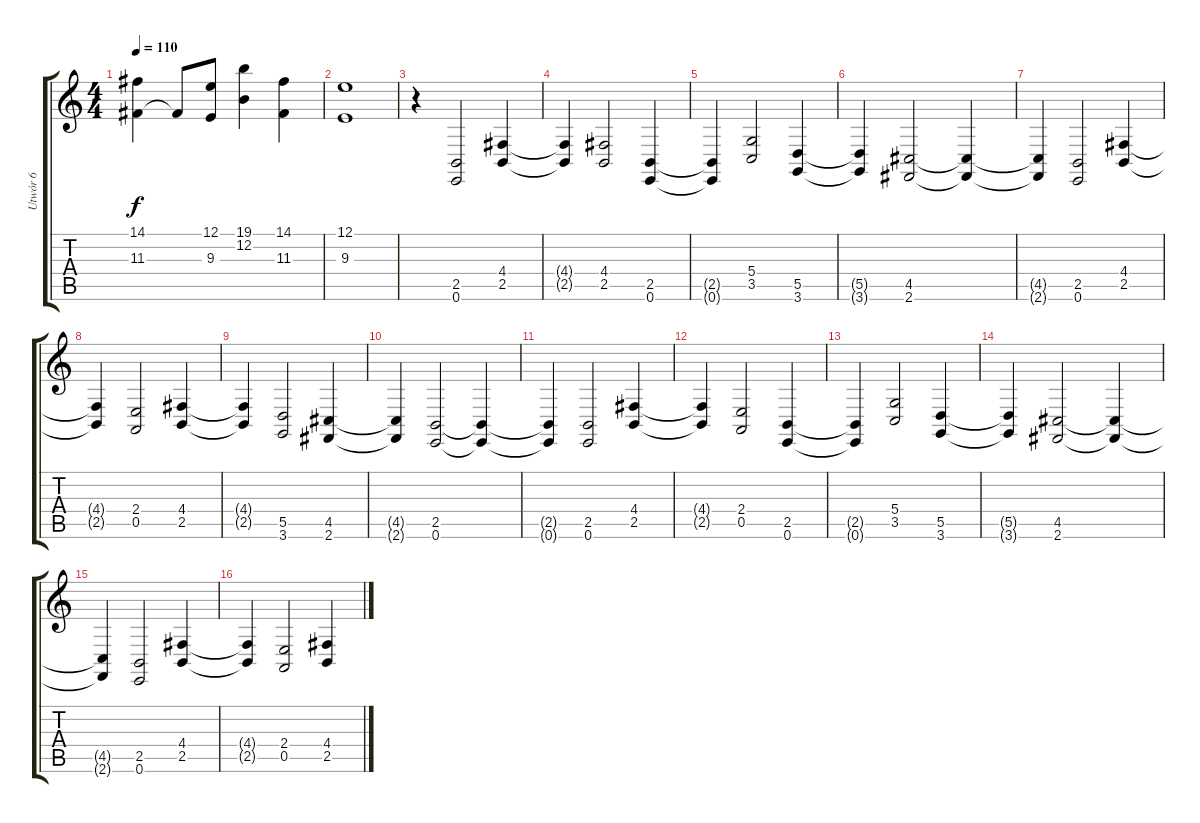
\track ("Utwór 6" "Utwór 6") {instrument pad2warm}
\staff {score tabs}
\tuning (E4 B3 G3 D3 A2 E2) {hide}
\ts (4 4)
\tempo 110
\clef g2
\ks c
(14.1 11.3).4{dy f} 11.3{t}.8 (12.1 9.3).8 (19.1 12.2).4 (14.1 11.3).4 |
(12.1 9.3).1 |
r.4 (2.5 0.6).2 (4.4 2.5).4 |
(4.4{t} 2.5{t}).4 (4.4 2.5).2 (2.5 0.6).4 |
(2.5{t} 0.6{t}).4 (5.4 3.5).2 (5.5 3.6).4 |
(5.5{t} 3.6{t}).4 (4.5 2.6).2 (4.5{t} 2.6{t}).4 |
(4.5{t} 2.6{t}).4 (2.5 0.6).2 (4.4 2.5).4 |
(4.4{t} 2.5{t}).4 (2.4 0.5).2 (4.4 2.5).4 |
(4.4{t} 2.5{t}).4 (5.5 3.6).2 (4.5 2.6).4 |
(4.5{t} 2.6{t}).4 (2.5 0.6).2 (2.5{t} 0.6{t}).4 |
(2.5{t} 0.6{t}).4 (2.5 0.6).2 (4.4 2.5).4 |
(4.4{t} 2.5{t}).4 (2.4 0.5).2 (2.5 0.6).4 |
(2.5{t} 0.6{t}).4 (5.4 3.5).2 (5.5 3.6).4 |
(5.5{t} 3.6{t}).4 (4.5 2.6).2 (4.5{t} 2.6{t}).4 |
(4.5{t} 2.6{t}).4 (2.5 0.6).2 (4.4 2.5).4 |
(4.4{t} 2.5{t}).4 (2.4 0.5).2 (4.4 2.5).4
